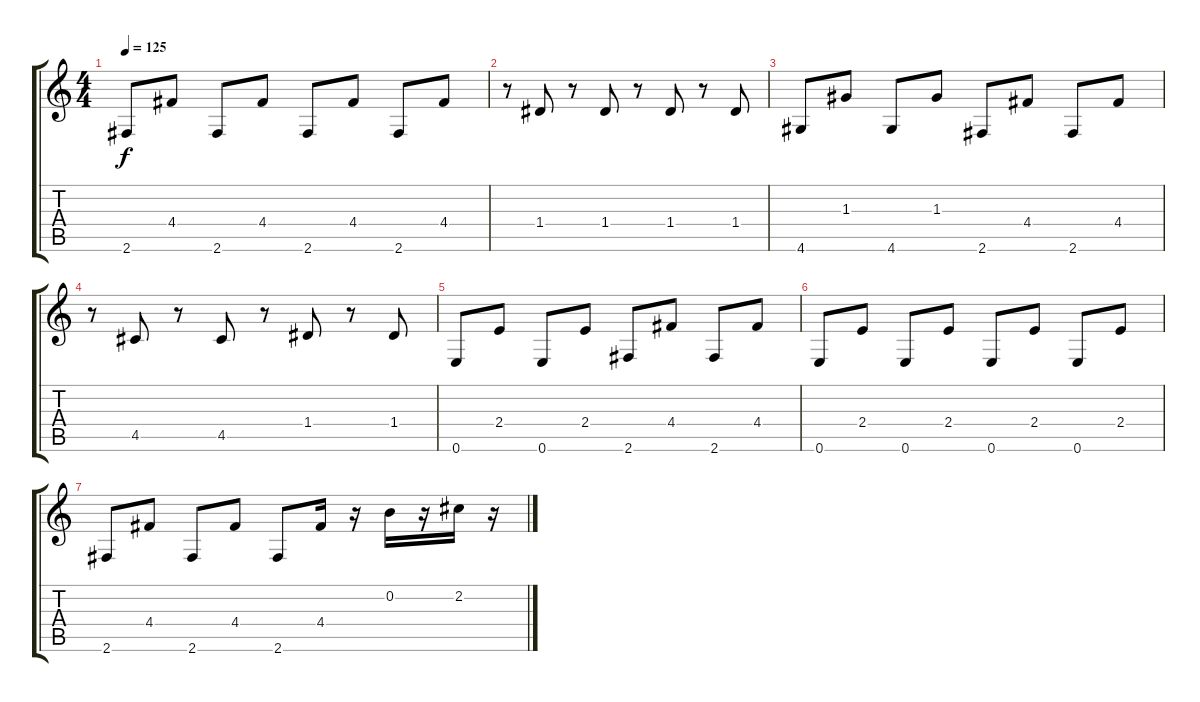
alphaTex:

\track "" {instrument electricbassfinger}
\staff {score tabs}
\tuning (E4 B3 G3 D3 A2 E2) {hide}
\ts (4 4)
\tempo 125
\clef g2
\ks c
2.6.8{dy f} 4.4.8 2.6.8 4.4.8 2.6.8 4.4.8 2.6.8 4.4.8 |
r.8 1.4.8 r.8 1.4.8 r.8 1.4.8 r.8 1.4.8 |
4.6.8 1.3.8 4.6.8 1.3.8 2.6.8 4.4.8 2.6.8 4.4.8 |
r.8 4.5.8 r.8 4.5.8 r.8 1.4.8 r.8 1.4.8 |
0.6.8 2.4.8 0.6.8 2.4.8 2.6.8 4.4.8 2.6.8 4.4.8 |
0.6.8 2.4.8 0.6.8 2.4.8 0.6.8 2.4.8 0.6.8 2.4.8 |
2.6.8 4.4.8 2.6.8 4.4.8 2.6.8 4.4.16 r.16 0.2.16 r.16 2.2.16 r.16
